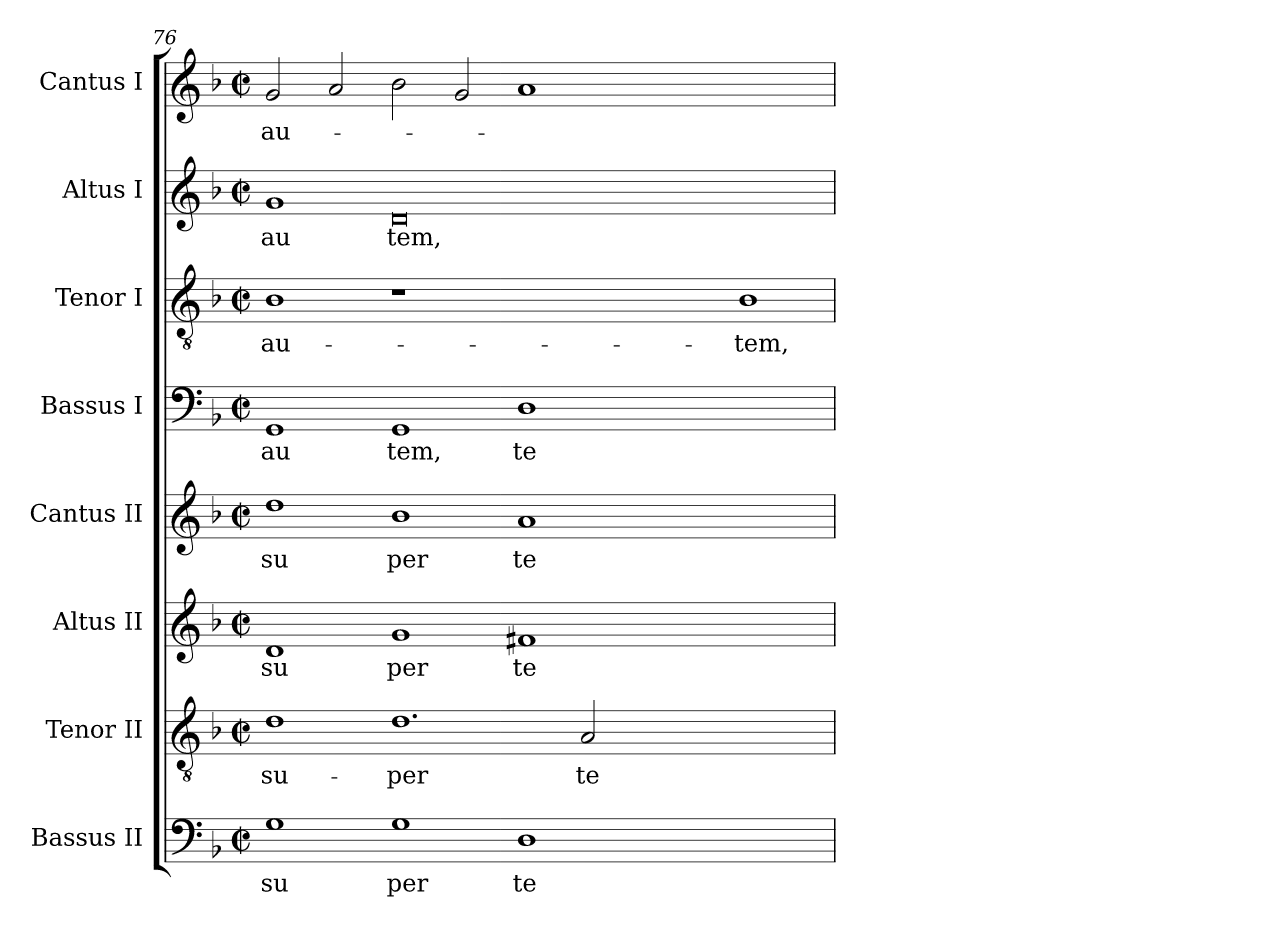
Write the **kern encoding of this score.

**kern	**text	**kern	**text	**kern	**text	**kern	**text	**kern	**text	**kern	**text	**kern	**text	**kern	**text
*part8	*part8	*part7	*part7	*part6	*part6	*part5	*part5	*part4	*part4	*part3	*part3	*part2	*part2	*part1	*part1
*staff8	*staff8	*staff7	*staff7	*staff6	*staff6	*staff5	*staff5	*staff4	*staff4	*staff3	*staff3	*staff2	*staff2	*staff1	*staff1
*I"Bassus II	*	*I"Tenor II	*	*I"Altus II	*	*I"Cantus II	*	*I"Bassus I	*	*I"Tenor I	*	*I"Altus I	*	*I"Cantus I	*
*clefF4	*	*clefGv2	*	*clefG2	*	*clefG2	*	*clefF4	*	*clefGv2	*	*clefG2	*	*clefG2	*
*k[b-]	*	*k[b-]	*	*k[b-]	*	*k[b-]	*	*k[b-]	*	*k[b-]	*	*k[b-]	*	*k[b-]	*
*F:	*	*F:	*	*F:	*	*F:	*	*F:	*	*F:	*	*F:	*	*F:	*
*M2/2	*	*M2/2	*	*M2/2	*	*M2/2	*	*M2/2	*	*M2/2	*	*M2/2	*	*M2/2	*
*met(c|)	*	*met(c|)	*	*met(c|)	*	*met(c|)	*	*met(c|)	*	*met(c|)	*	*met(c|)	*	*met(c|)	*
=76	=76	=76	=76	=76	=76	=76	=76	=76	=76	=76	=76	=76	=76	=76	=76
!	!LO:LY:b:cj	!	!LO:LY:b:cj	!	!LO:LY:b:cj	!	!LO:LY:b:cj	!	!LO:LY:b:cj	!	!LO:LY:b:cj	!	!LO:LY:b:cj	!	!LO:LY:b:cj
1G	su	1d	su-	1d	su	1dd	su	1GG	au	1B-	au-	1g	au	2g/	au-
.	.	.	.	.	.	.	.	.	.	.	.	.	.	2a/	.
!	!LO:LY:b:cj	!	!LO:LY:b:cj	!	!LO:LY:b:cj	!	!LO:LY:b:cj	!	!LO:LY:b:cj	!LO:N:vis=1	!	!	!LO:LY:b:cj	!	!
1G	per	1.d	-per	1g	per	1b-	per	1GG	tem,	0.r	.	0d	tem,	2b-\	.
.	.	.	.	.	.	.	.	.	.	.	.	.	.	2g/	.
!	!LO:LY:b:cj	!	!	!	!LO:LY:b:cj	!	!LO:LY:b:cj	!	!LO:LY:b:cj	!	!	!	!	!	!
1D	te	.	.	1f#X	te	1a	te	1D	te	.	.	.	.	1a	.
!	!	!	!LO:LY:b:cj	!	!	!	!	!	!	!	!	!	!	!	!
.	.	2A/	te	.	.	.	.	.	.	.	.	.	.	.	.
0ryy	.	0ryy	.	0ryy	.	0ryy	.	0ryy	.	.	.	0ryy	.	0ryy	.
!	!	!	!	!	!	!	!	!	!	!	!LO:LY:b:cj	!	!	!	!
.	.	.	.	.	.	.	.	.	.	1B-	-tem,	.	.	.	.
=	=	=	=	=	=	=	=	=	=	=	=	=	=	=	=
*-	*-	*-	*-	*-	*-	*-	*-	*-	*-	*-	*-	*-	*-	*-	*-
